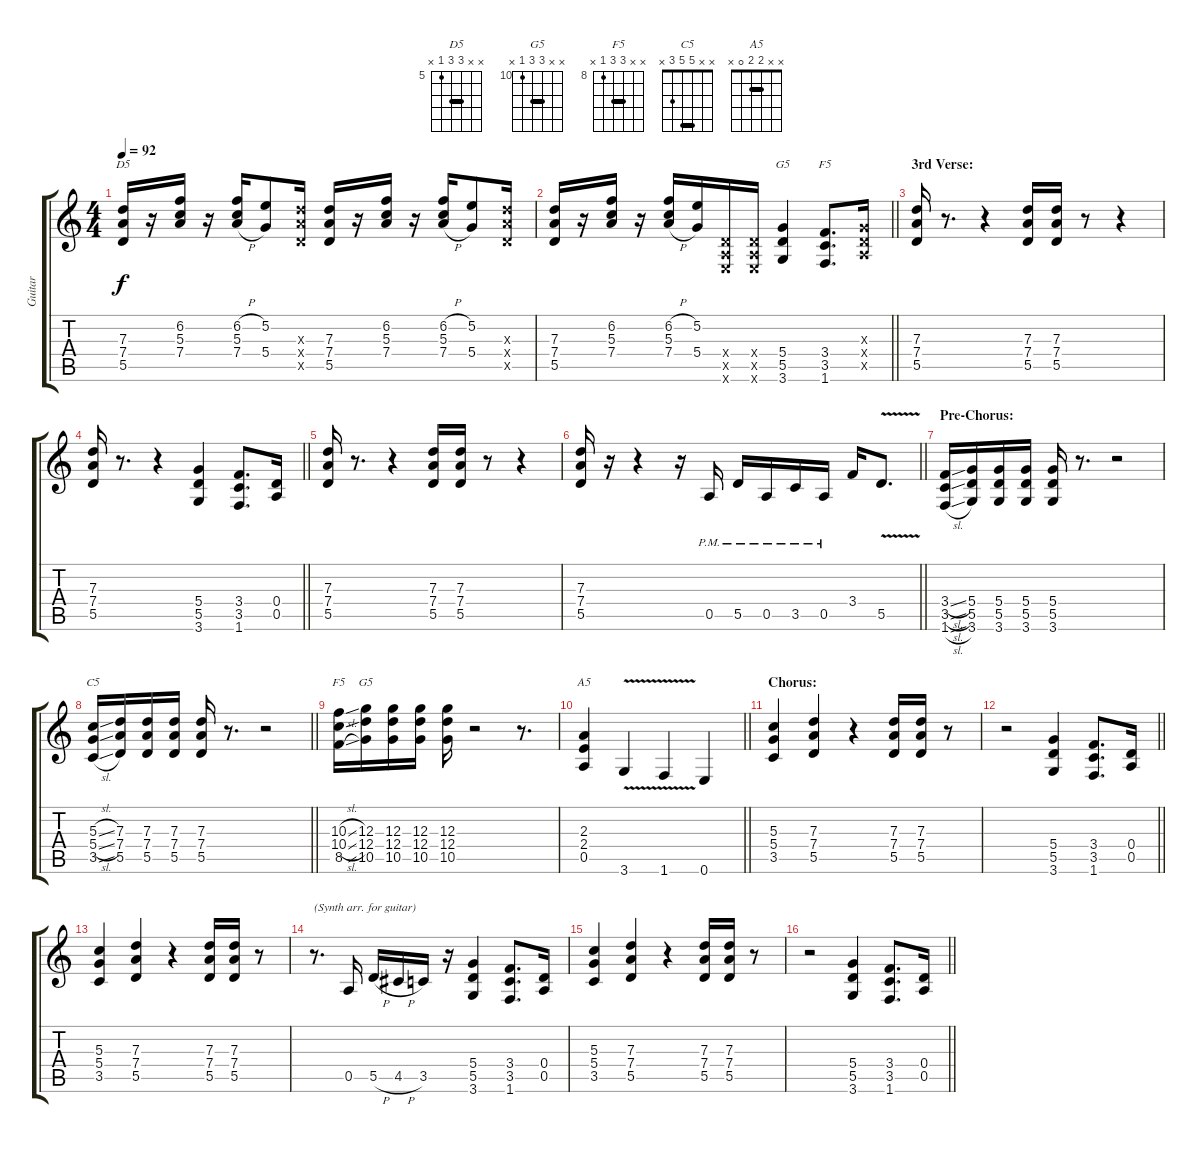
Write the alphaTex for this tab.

\track ("Guitar" "Guitar") {instrument overdrivenguitar}
\staff {score tabs}
\tuning (E4 B3 G3 D3 A2 E2) {hide}
\chord ("D5" x x 7 7 5 x) {firstfret 5 barre 7}
\chord ("G5" x x x 5 5 3) {barre 5}
\chord ("F5" x x x 3 3 1) {barre 3}
\chord ("C5" x x 5 5 3 x) {barre 5}
\chord ("F5" x x 10 10 8 x) {firstfret 8 barre 10}
\chord ("G5" x x 12 12 10 x) {firstfret 10 barre 12}
\chord ("A5" x x 2 2 0 x) {barre 2}
\ts (4 4)
\tempo 92
\clef g2
\ks c
(7.3 7.4 5.5).16{ch "D5" dy f} r.16 (6.2 5.3 7.4).16 r.16 (6.2{h} 5.3 7.4{h}).16 (5.2 5.4).8 (7.3{x} 7.4{x} 5.5{x}).16 (7.3 7.4 5.5).16 r.16 (6.2 5.3 7.4).16 r.16 (6.2{h} 5.3 7.4{h}).16 (5.2 5.4).8 (7.3{x} 7.4{x} 5.5{x}).16 |
\barLineRight lightlight
(7.3 7.4 5.5).16 r.16 (6.2 5.3 7.4).16 r.16 (6.2{h} 5.3 7.4{h}).16 (5.2 5.4).16 (0.4{x} 0.5{x} 0.6{x}).16 (0.4{x} 0.5{x} 0.6{x}).16 (5.4 5.5 3.6).4{ch "G5"} (3.4 3.5 1.6).8{d ch "F5"} (0.3{x} 0.4{x} 0.5{x}).16 |
\section ("" "3rd Verse:")
(7.3 7.4 5.5).16 r.8{d} r.4 (7.3 7.4 5.5).16 (7.3 7.4 5.5).16 r.8 r.4 |
\barLineRight lightlight
(7.3 7.4 5.5).16 r.8{d} r.4 (5.4 5.5 3.6).4 (3.4 3.5 1.6).8{d} (0.4 0.5).16 |
(7.3 7.4 5.5).16 r.8{d} r.4 (7.3 7.4 5.5).16 (7.3 7.4 5.5).16 r.8 r.4 |
\barLineRight lightlight
(7.3 7.4 5.5).16 r.16 r.4 r.16 0.5{pm}.16 5.5{pm}.16 0.5{pm}.16 3.5{pm}.16 0.5{pm}.16 3.4.16 5.5{v}.8{d} |
\section ("" "Pre-Chorus:")
(3.4{sl} 3.5{sl} 1.6{sl}).16 (5.4 5.5 3.6).16 (5.4 5.5 3.6).16 (5.4 5.5 3.6).16 (5.4 5.5 3.6).16 r.8{d} r.2 |
\barLineRight lightlight
(5.3{sl} 5.4{sl} 3.5{sl}).16{ch "C5"} (7.3 7.4 5.5).16 (7.3 7.4 5.5).16 (7.3 7.4 5.5).16 (7.3 7.4 5.5).16 r.8{d} r.2 |
(10.3{sl} 10.4{sl} 8.5{sl}).16{ch "F5"} (12.3 12.4 10.5).16{ch "G5"} (12.3 12.4 10.5).16 (12.3 12.4 10.5).16 (12.3 12.4 10.5).16 r.2 r.8{d} |
\barLineRight lightlight
(2.3 2.4 0.5).4{ch "A5"} 3.6{v}.4 1.6{v}.4 0.6.4 |
\section ("" "Chorus:")
(5.3 5.4 3.5).4 (7.3 7.4 5.5).4 r.4 (7.3 7.4 5.5).16 (7.3 7.4 5.5).16 r.8 |
\barLineRight lightlight
r.2 (5.4 5.5 3.6).4 (3.4 3.5 1.6).8{d} (0.4 0.5).16 |
(5.3 5.4 3.5).4 (7.3 7.4 5.5).4 r.4 (7.3 7.4 5.5).16 (7.3 7.4 5.5).16 r.8 |
r.8{d txt "(Synth arr. for guitar)"} 0.5.16 5.5{h}.16 4.5{h}.16 3.5.16 r.16 (5.4 5.5 3.6).4 (3.4 3.5 1.6).8{d} (0.4 0.5).16 |
(5.3 5.4 3.5).4 (7.3 7.4 5.5).4 r.4 (7.3 7.4 5.5).16 (7.3 7.4 5.5).16 r.8 |
\barLineRight lightlight
r.2 (5.4 5.5 3.6).4 (3.4 3.5 1.6).8{d} (0.4 0.5).16
